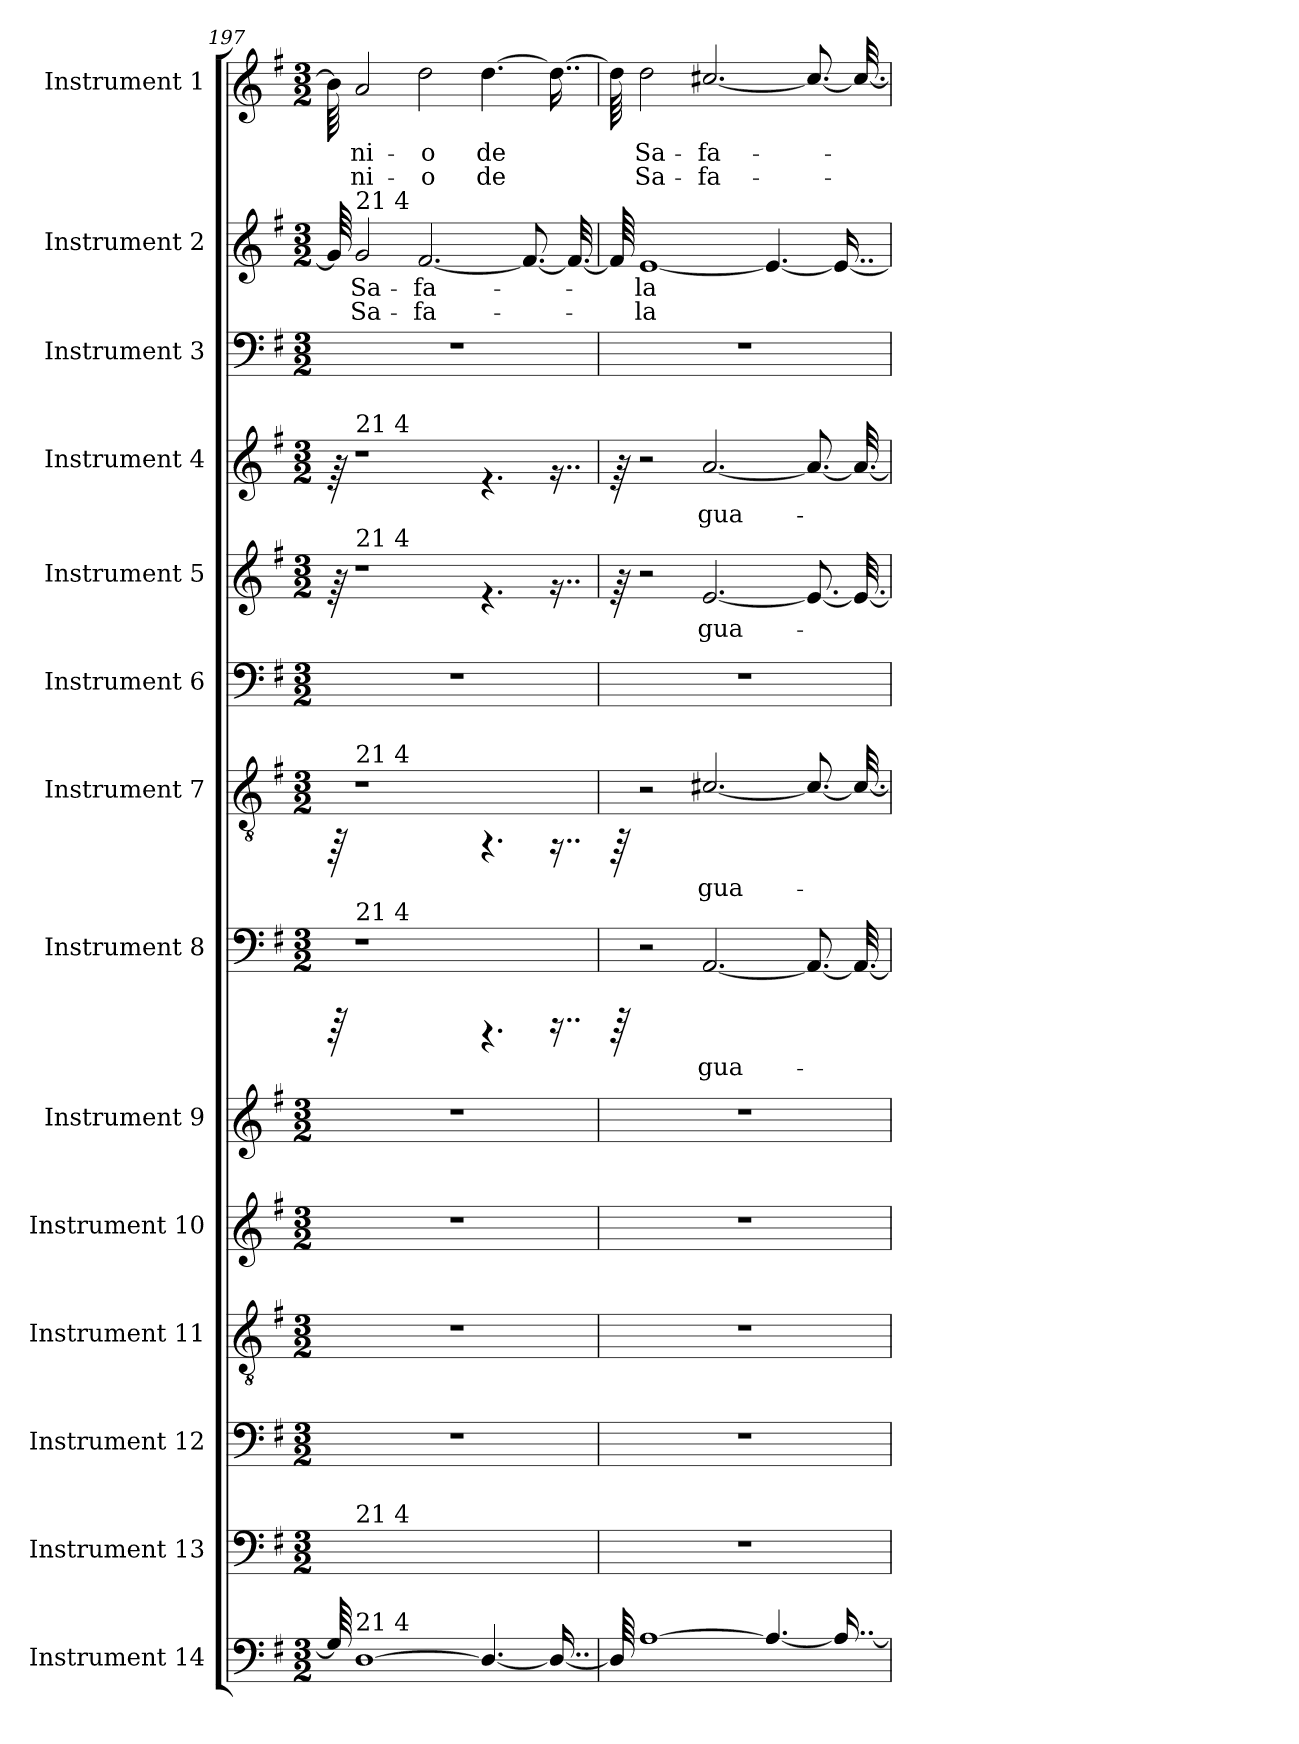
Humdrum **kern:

**kern	**kern	**kern	**kern	**kern	**kern	**kern	**text	**kern	**text	**kern	**kern	**text	**kern	**text	**kern	**kern	**text	**text	**kern	**text	**text
*part14	*part13	*part12	*part11	*part10	*part9	*part8	*part8	*part7	*part7	*part6	*part5	*part5	*part4	*part4	*part3	*part2	*part2	*part2	*part1	*part1	*part1
*staff14	*staff13	*staff12	*staff11	*staff10	*staff9	*staff8	*staff8	*staff7	*staff7	*staff6	*staff5	*staff5	*staff4	*staff4	*staff3	*staff2	*staff2	*staff2	*staff1	*staff1	*staff1
*I"Instrument 14	*I"Instrument 13	*I"Instrument 12	*I"Instrument 11	*I"Instrument 10	*I"Instrument 9	*I"Instrument 8	*	*I"Instrument 7	*	*I"Instrument 6	*I"Instrument 5	*	*I"Instrument 4	*	*I"Instrument 3	*I"Instrument 2	*	*	*I"Instrument 1	*	*
!!LO:PB:g=z
*clefF4	*clefF4	*clefF4	*clefGv2	*clefG2	*clefG2	*clefF4	*	*clefGv2	*	*clefF4	*clefG2	*	*clefG2	*	*clefF4	*clefG2	*	*	*clefG2	*	*
*k[f#]	*k[f#]	*k[f#]	*k[f#]	*k[f#]	*k[f#]	*k[f#]	*	*k[f#]	*	*k[f#]	*k[f#]	*	*k[f#]	*	*k[f#]	*k[f#]	*	*	*k[f#]	*	*
*G:	*G:	*G:	*G:	*G:	*G:	*G:	*	*G:	*	*G:	*G:	*	*G:	*	*G:	*G:	*	*	*G:	*	*
*M3/2	*M3/2	*M3/2	*M3/2	*M3/2	*M3/2	*M3/2	*	*M3/2	*	*M3/2	*M3/2	*	*M3/2	*	*M3/2	*M3/2	*	*	*M3/2	*	*
=197	=197	=197	=197	=197	=197	=197	=197	=197	=197	=197	=197	=197	=197	=197	=197	=197	=197	=197	=197	=197	=197
64G/]	64ryy	1.r	1.r	1.r	1.r	64rCCC	.	64rFF	.	1.r	64rf	.	64rf	.	1.r	64g/]	.	.	64b\]	.	.
!	!	!	!	!	!	!	!	!	!	!	!	!	!	!	!	!LO:TX:a:t=21 4	!	!	!	!	!
!	!	!	!	!	!	!	!	!	!	!	!	!	!LO:TX:a:t=21 4	!	!	!	!	!	!	!	!
!	!	!	!	!	!	!	!	!	!	!	!LO:TX:a:t=21 4	!	!	!	!	!	!	!	!	!	!
!	!	!	!	!	!	!	!	!LO:TX:a:t=21 4	!	!	!	!	!	!	!	!	!	!	!	!	!
!	!	!	!	!	!	!LO:TX:a:t=21 4	!	!	!	!	!	!	!	!	!	!	!	!	!	!	!
!	!LO:TX:a:t=21 4	!	!	!	!	!	!	!	!	!	!	!	!	!	!	!	!	!	!	!	!
!LO:TX:a:t=21 4	!	!	!	!	!	!	!	!	!	!	!	!	!	!	!	!	!	!	!	!	!
!	!	!	!	!	!	!	!	!	!	!	!	!	!	!	!	!	!LO:LY:b:rj	!LO:LY:b:rj	!	!LO:LY:b:cj	!LO:LY:b:cj
[<1D	1ryy	.	.	.	.	1r	.	1r	.	.	1r	.	1r	.	.	2g/	Sa-	-Sa-	2a/	-ni-	-ni-
!	!	!	!	!	!	!	!	!	!	!	!	!	!	!	!	!	!LO:LY:b:rj	!LO:LY:b:rj	!	!LO:LY:b:cj	!LO:LY:b:cj
.	.	.	.	.	.	.	.	.	.	.	.	.	.	.	.	[<2.f#/	-fa-	-fa-	2dd\	-o	o
!	!	!	!	!	!	!	!	!	!	!	!	!	!	!	!	!	!	!	!	!LO:LY:b:cj	!LO:LY:b:cj
4.D/_<	64%31ryy	.	.	.	.	4.rCCC	.	4.rFF	.	.	4.rf	.	4.rf	.	.	.	.	.	[>4.dd\	de	de
.	.	.	.	.	.	.	.	.	.	.	.	.	.	.	.	8.f#/_<	.	.	.	.	.
16..D/_<	.	.	.	.	.	16..rCCC	.	16..rFF	.	.	16..rf	.	16..rf	.	.	.	.	.	16..dd\_>	.	.
.	.	.	.	.	.	.	.	.	.	.	.	.	.	.	.	32.f#/_<	.	.	.	.	.
=198	=198	=198	=198	=198	=198	=198	=198	=198	=198	=198	=198	=198	=198	=198	=198	=198	=198	=198	=198	=198	=198
64D/]	1.r	1.r	1.r	1.r	1.r	64rCCC	.	64rFF	.	1.r	64rf	.	64rf	.	1.r	64f#/]	.	.	64dd\]	.	.
!	!	!	!	!	!	!	!	!	!	!	!	!	!	!	!	!	!LO:LY:b:rj	!LO:LY:b:rj	!	!LO:LY:b:cj	!LO:LY:b:cj
[<1A	.	.	.	.	.	2r	.	2r	.	.	2r	.	2r	.	.	[<1e	-la	la	2dd\	Sa-	-Sa-
!	!	!	!	!	!	!	!LO:LY:b:rj	!	!LO:LY:b:rj	!	!	!LO:LY:b:rj	!	!LO:LY:b:rj	!	!	!	!	!	!LO:LY:b:cj	!LO:LY:b:cj
.	.	.	.	.	.	[<2.AA/	gua-	[<2.c#X/	gua-	.	[<2.e/	gua-	[<2.a/	gua-	.	.	.	.	[<2.cc#X/	-fa-	-fa-
4.A/_<	.	.	.	.	.	.	.	.	.	.	.	.	.	.	.	4.e/_<	.	.	.	.	.
.	.	.	.	.	.	8.AA/_<	.	8.c#/_<	.	.	8.e/_<	.	8.a/_<	.	.	.	.	.	8.cc#/_<	.	.
16..A/_<	.	.	.	.	.	.	.	.	.	.	.	.	.	.	.	16..e/_<	.	.	.	.	.
.	.	.	.	.	.	32.AA/_<	.	32.c#/_<	.	.	32.e/_<	.	32.a/_<	.	.	.	.	.	32.cc#/_<	.	.
=	=	=	=	=	=	=	=	=	=	=	=	=	=	=	=	=	=	=	=	=	=
*-	*-	*-	*-	*-	*-	*-	*-	*-	*-	*-	*-	*-	*-	*-	*-	*-	*-	*-	*-	*-	*-
